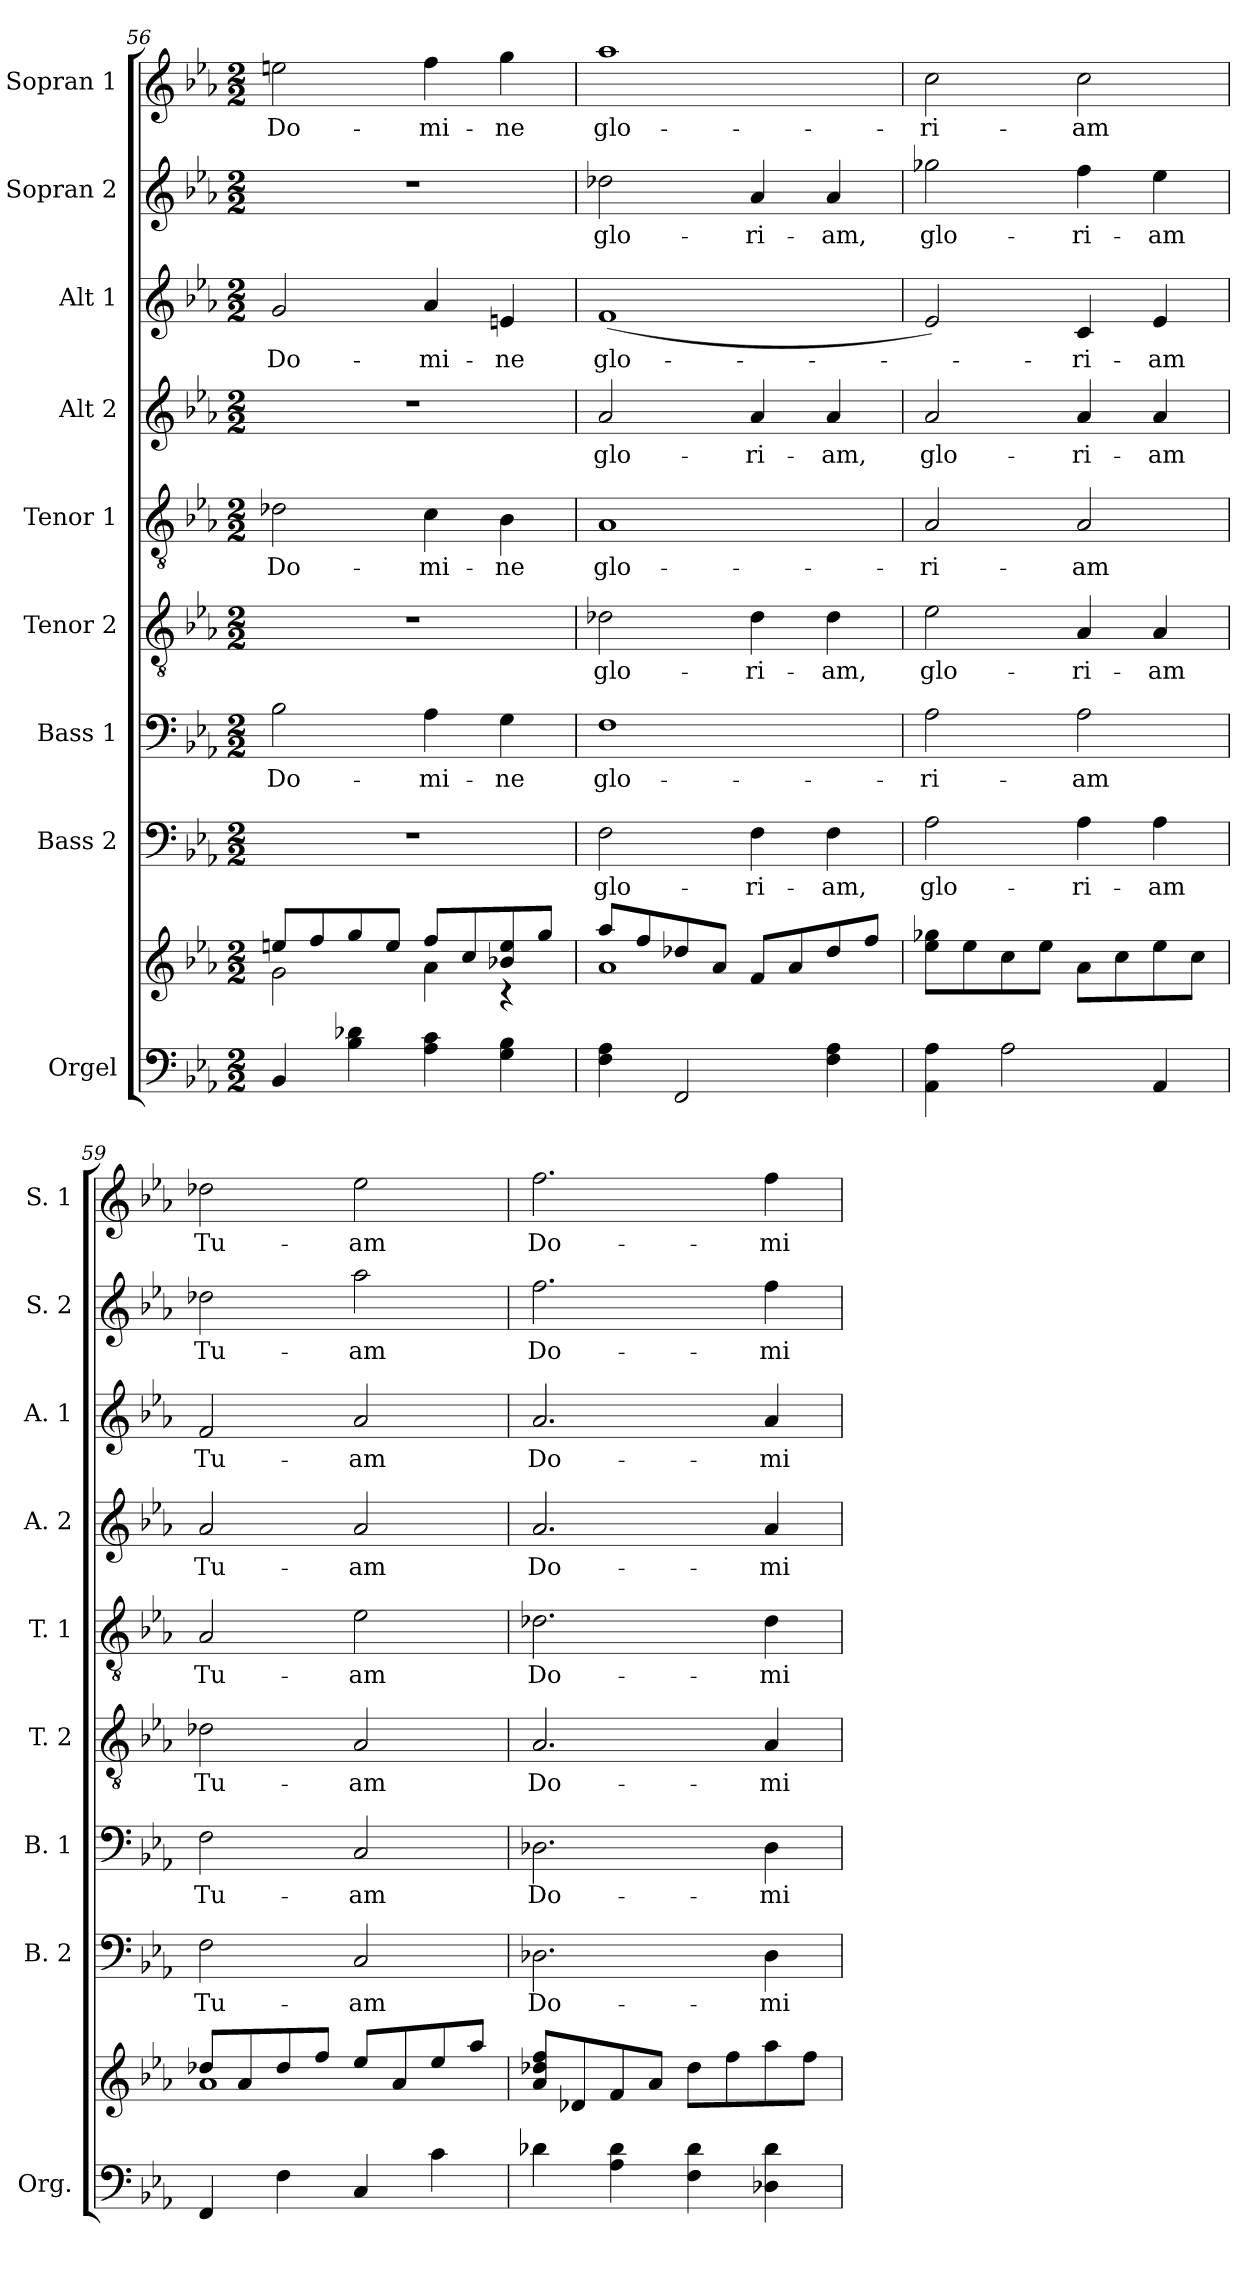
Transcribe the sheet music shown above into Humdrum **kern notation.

**kern	**kern	**kern	**text	**kern	**text	**kern	**text	**kern	**text	**kern	**text	**kern	**text	**kern	**text	**kern	**text
*part9	*part9	*part8	*part8	*part7	*part7	*part6	*part6	*part5	*part5	*part4	*part4	*part3	*part3	*part2	*part2	*part1	*part1
*staff10	*staff9	*staff8	*staff8	*staff7	*staff7	*staff6	*staff6	*staff5	*staff5	*staff4	*staff4	*staff3	*staff3	*staff2	*staff2	*staff1	*staff1
*I"Orgel	*	*I"Bass 2	*	*I"Bass 1	*	*I"Tenor 2	*	*I"Tenor 1	*	*I"Alt 2	*	*I"Alt 1	*	*I"Sopran 2	*	*I"Sopran 1	*
*I'Org.	*	*I'B. 2	*	*I'B. 1	*	*I'T. 2	*	*I'T. 1	*	*I'A. 2	*	*I'A. 1	*	*I'S. 2	*	*I'S. 1	*
*clefF4	*clefG2	*clefF4	*	*clefF4	*	*clefGv2	*	*clefGv2	*	*clefG2	*	*clefG2	*	*clefG2	*	*clefG2	*
*k[b-e-a-]	*k[b-e-a-]	*k[b-e-a-]	*	*k[b-e-a-]	*	*k[b-e-a-]	*	*k[b-e-a-]	*	*k[b-e-a-]	*	*k[b-e-a-]	*	*k[b-e-a-]	*	*k[b-e-a-]	*
*E-:	*E-:	*E-:	*	*E-:	*	*E-:	*	*E-:	*	*E-:	*	*E-:	*	*E-:	*	*E-:	*
*M2/2	*M2/2	*M2/2	*	*M2/2	*	*M2/2	*	*M2/2	*	*M2/2	*	*M2/2	*	*M2/2	*	*M2/2	*
=56	=56	=56	=56	=56	=56	=56	=56	=56	=56	=56	=56	=56	=56	=56	=56	=56	=56
*	*^	*	*	*	*	*	*	*	*	*	*	*	*	*	*	*	*
!	!	!	!	!	!	!LO:LY:b	!	!	!	!LO:LY:b	!	!	!	!LO:LY:b	!	!	!	!LO:LY:b
4BB-/	8een/L	2g\	1r	.	2B-\	Do-	1r	.	2d-X\	Do-	1r	.	2g/	Do-	1r	.	2een\	Do-
.	8ff/	.	.	.	.	.	.	.	.	.	.	.	.	.	.	.	.	.
4B-\ 4d-X\	8gg/	.	.	.	.	.	.	.	.	.	.	.	.	.	.	.	.	.
.	8ee/J	.	.	.	.	.	.	.	.	.	.	.	.	.	.	.	.	.
!	!	!	!	!	!	!LO:LY:b	!	!	!	!LO:LY:b	!	!	!	!LO:LY:b	!	!	!	!LO:LY:b
4A-\ 4c\	8ff/L	4a-\	.	.	4A-\	-mi-	.	.	4c\	-mi-	.	.	4a-/	-mi-	.	.	4ff\	-mi-
.	8cc/	.	.	.	.	.	.	.	.	.	.	.	.	.	.	.	.	.
!	!	!	!	!	!	!LO:LY:b	!	!	!	!LO:LY:b	!	!	!	!LO:LY:b	!	!	!	!LO:LY:b
4G\ 4B-\	8b-X/ 8ee/	4rc	.	.	4G\	-ne	.	.	4B-\	-ne	.	.	4en/	-ne	.	.	4gg\	-ne
.	8gg/J	.	.	.	.	.	.	.	.	.	.	.	.	.	.	.	.	.
=57	=57	=57	=57	=57	=57	=57	=57	=57	=57	=57	=57	=57	=57	=57	=57	=57	=57	=57
!	!	!	!	!LO:LY:b	!	!LO:LY:b	!	!LO:LY:b	!	!LO:LY:b	!	!LO:LY:b	!	!LO:LY:b	!	!LO:LY:b	!	!LO:LY:b
4F\ 4A-\	8aa-/L	1a-	2F\	glo-	1F	glo-	2d-X\	glo-	1A-	glo-	2a-/	glo-	(<1f	glo-	2dd-X\	glo-	1aa-	glo-
.	8ff/	.	.	.	.	.	.	.	.	.	.	.	.	.	.	.	.	.
2FF/	8dd-X/	.	.	.	.	.	.	.	.	.	.	.	.	.	.	.	.	.
.	8a-/J	.	.	.	.	.	.	.	.	.	.	.	.	.	.	.	.	.
!	!	!	!	!LO:LY:b	!	!	!	!LO:LY:b	!	!	!	!LO:LY:b	!	!	!	!LO:LY:b	!	!
.	8f/L	.	4F\	-ri-	.	.	4d-\	-ri-	.	.	4a-/	-ri-	.	.	4a-/	-ri-	.	.
.	8a-/	.	.	.	.	.	.	.	.	.	.	.	.	.	.	.	.	.
!	!	!	!	!LO:LY:b	!	!	!	!LO:LY:b	!	!	!	!LO:LY:b	!	!	!	!LO:LY:b	!	!
4F\ 4A-\	8dd-/	.	4F\	-am,	.	.	4d-\	-am,	.	.	4a-/	-am,	.	.	4a-/	-am,	.	.
.	8ff/J	.	.	.	.	.	.	.	.	.	.	.	.	.	.	.	.	.
*	*v	*v	*	*	*	*	*	*	*	*	*	*	*	*	*	*	*	*
=58	=58	=58	=58	=58	=58	=58	=58	=58	=58	=58	=58	=58	=58	=58	=58	=58	=58
!	!	!	!LO:LY:b	!	!LO:LY:b	!	!LO:LY:b	!	!LO:LY:b	!	!LO:LY:b	!	!	!	!LO:LY:b	!	!LO:LY:b
4AA-\ 4A-\	8ee-\ 8gg-X\L	2A-\	glo-	2A-\	-ri-	2e-\	glo-	2A-/	-ri-	2a-/	glo-	2e-/)	.	2gg-X\	glo-	2cc\	-ri-
.	8ee-\	.	.	.	.	.	.	.	.	.	.	.	.	.	.	.	.
2A-\	8cc\	.	.	.	.	.	.	.	.	.	.	.	.	.	.	.	.
.	8ee-\J	.	.	.	.	.	.	.	.	.	.	.	.	.	.	.	.
!	!	!	!LO:LY:b	!	!LO:LY:b	!	!LO:LY:b	!	!LO:LY:b	!	!LO:LY:b	!	!LO:LY:b	!	!LO:LY:b	!	!LO:LY:b
.	8a-\L	4A-\	-ri-	2A-\	-am	4A-/	-ri-	2A-/	-am	4a-/	-ri-	4c/	-ri-	4ff\	-ri-	2cc\	-am
.	8cc\	.	.	.	.	.	.	.	.	.	.	.	.	.	.	.	.
!	!	!	!LO:LY:b	!	!	!	!LO:LY:b	!	!	!	!LO:LY:b	!	!LO:LY:b	!	!LO:LY:b	!	!
4AA-/	8ee-\	4A-\	-am	.	.	4A-/	-am	.	.	4a-/	-am	4e-/	-am	4ee-\	-am	.	.
.	8cc\J	.	.	.	.	.	.	.	.	.	.	.	.	.	.	.	.
=59	=59	=59	=59	=59	=59	=59	=59	=59	=59	=59	=59	=59	=59	=59	=59	=59	=59
*	*^	*	*	*	*	*	*	*	*	*	*	*	*	*	*	*	*
!	!	!	!	!LO:LY:b	!	!LO:LY:b	!	!LO:LY:b	!	!LO:LY:b	!	!LO:LY:b	!	!LO:LY:b	!	!LO:LY:b	!	!LO:LY:b
4FF/	8dd-X/L	1a-	2F\	Tu-	2F\	Tu-	2d-X\	Tu-	2A-/	Tu-	2a-/	Tu-	2f/	Tu-	2dd-X\	Tu-	2dd-X\	Tu-
.	8a-/	.	.	.	.	.	.	.	.	.	.	.	.	.	.	.	.	.
4F\	8dd-/	.	.	.	.	.	.	.	.	.	.	.	.	.	.	.	.	.
.	8ff/J	.	.	.	.	.	.	.	.	.	.	.	.	.	.	.	.	.
!	!	!	!	!LO:LY:b	!	!LO:LY:b	!	!LO:LY:b	!	!LO:LY:b	!	!LO:LY:b	!	!LO:LY:b	!	!LO:LY:b	!	!LO:LY:b
4C/	8ee-/L	.	2C/	-am	2C/	-am	2A-/	-am	2e-\	-am	2a-/	-am	2a-/	-am	2aa-\	-am	2ee-\	-am
.	8a-/	.	.	.	.	.	.	.	.	.	.	.	.	.	.	.	.	.
4c\	8ee-/	.	.	.	.	.	.	.	.	.	.	.	.	.	.	.	.	.
.	8aa-/J	.	.	.	.	.	.	.	.	.	.	.	.	.	.	.	.	.
*	*v	*v	*	*	*	*	*	*	*	*	*	*	*	*	*	*	*	*
=60	=60	=60	=60	=60	=60	=60	=60	=60	=60	=60	=60	=60	=60	=60	=60	=60	=60
!	!	!	!LO:LY:b	!	!LO:LY:b	!	!LO:LY:b	!	!LO:LY:b	!	!LO:LY:b	!	!LO:LY:b	!	!LO:LY:b	!	!LO:LY:b
4d-X\	8a-/ 8dd-X/ 8ff/L	2.D-X\	Do-	2.D-X\	Do-	2.A-/	Do-	2.d-X\	Do-	2.a-/	Do-	2.a-/	Do-	2.ff\	Do-	2.ff\	Do-
.	8d-X/	.	.	.	.	.	.	.	.	.	.	.	.	.	.	.	.
4A-\ 4d-\	8f/	.	.	.	.	.	.	.	.	.	.	.	.	.	.	.	.
.	8a-/J	.	.	.	.	.	.	.	.	.	.	.	.	.	.	.	.
4F\ 4d-\	8dd-\L	.	.	.	.	.	.	.	.	.	.	.	.	.	.	.	.
.	8ff\	.	.	.	.	.	.	.	.	.	.	.	.	.	.	.	.
!	!	!	!LO:LY:b	!	!LO:LY:b	!	!LO:LY:b	!	!LO:LY:b	!	!LO:LY:b	!	!LO:LY:b	!	!LO:LY:b	!	!LO:LY:b
4D-X\ 4d-\	8aa-\	4D-\	-mi-	4D-\	-mi-	4A-/	-mi-	4d-\	-mi-	4a-/	-mi-	4a-/	-mi-	4ff\	-mi-	4ff\	-mi-
.	8ff\J	.	.	.	.	.	.	.	.	.	.	.	.	.	.	.	.
=	=	=	=	=	=	=	=	=	=	=	=	=	=	=	=	=	=
*-	*-	*-	*-	*-	*-	*-	*-	*-	*-	*-	*-	*-	*-	*-	*-	*-	*-
